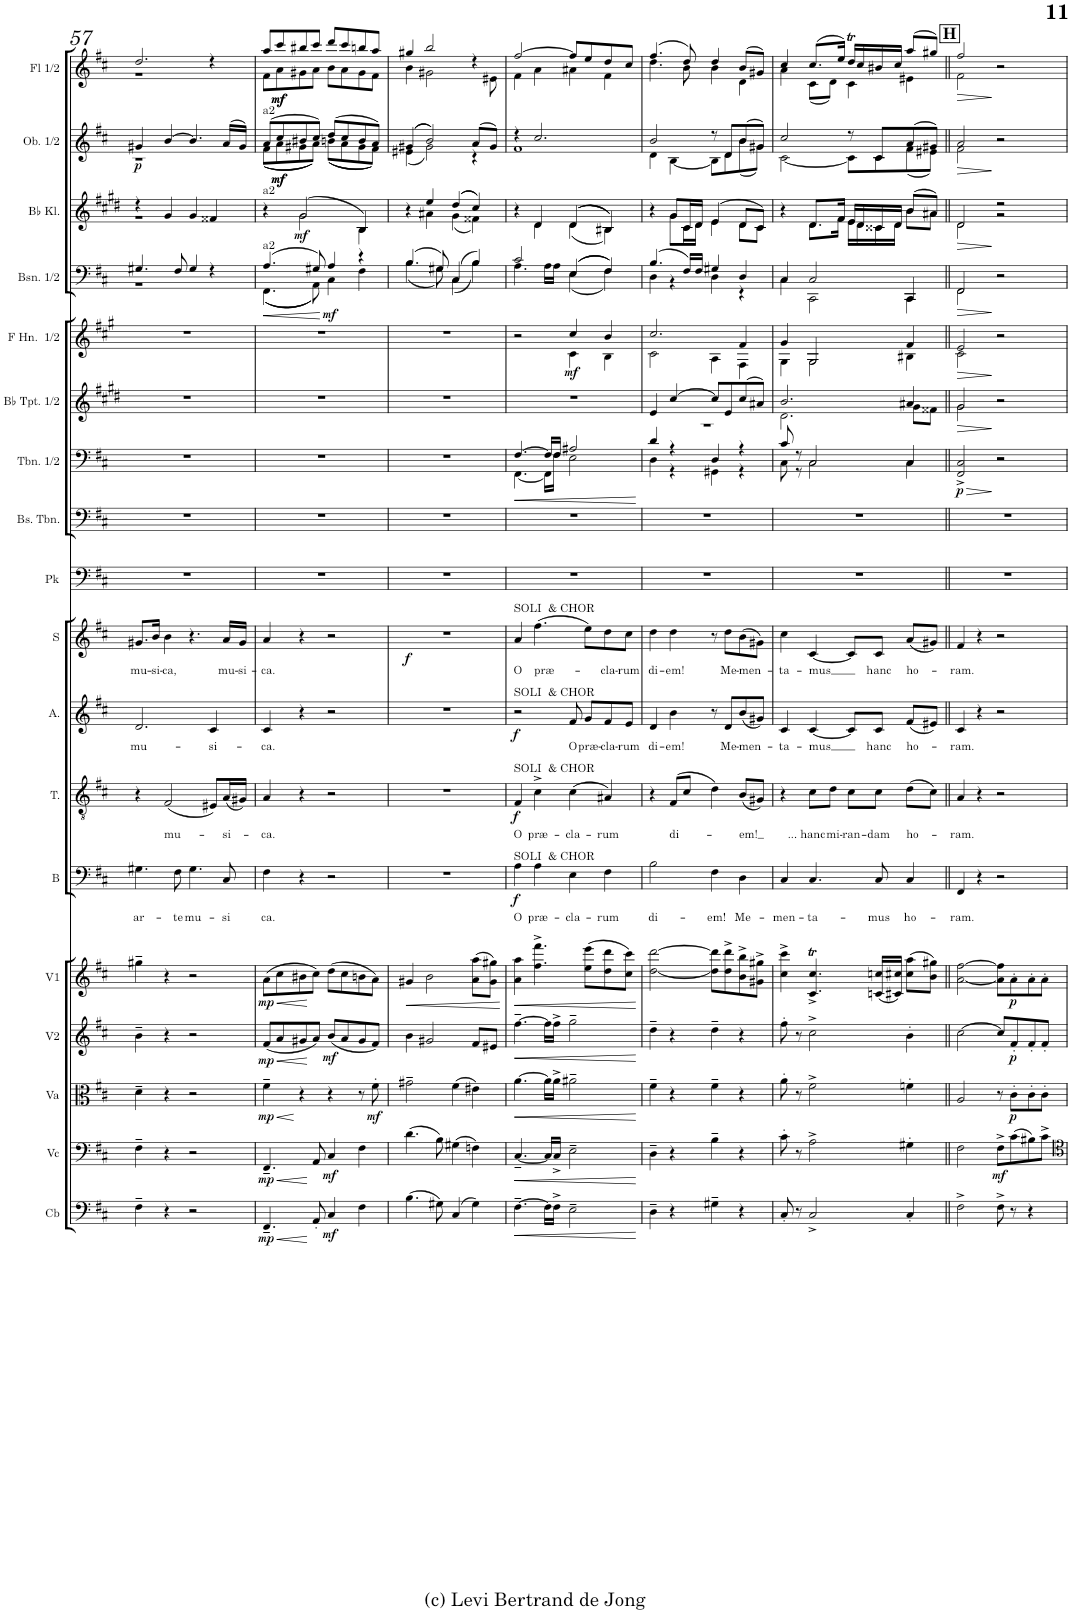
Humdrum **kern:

**kern	**dynam	**kern	**dynam	**kern	**dynam	**kern	**dynam	**kern	**dynam	**kern	**text	**dynam	**kern	**text	**dynam	**kern	**text	**dynam	**kern	**text	**dynam	**kern	**kern	**kern	**dynam	**kern	**dynam	**kern	**dynam	**kern	**dynam	**kern	**dynam	**kern	**dynam	**kern	**dynam
*part18	*part18	*part17	*part17	*part16	*part16	*part15	*part15	*part14	*part14	*part13	*part13	*part13	*part12	*part12	*part12	*part11	*part11	*part11	*part10	*part10	*part10	*part9	*part8	*part7	*part7	*part6	*part6	*part5	*part5	*part4	*part4	*part3	*part3	*part2	*part2	*part1	*part1
*staff18	*staff18	*staff17	*staff17	*staff16	*staff16	*staff15	*staff15	*staff14	*staff14	*staff13	*staff13	*staff13	*staff12	*staff12	*staff12	*staff11	*staff11	*staff11	*staff10	*staff10	*staff10	*staff9	*staff8	*staff7	*staff7	*staff6	*staff6	*staff5	*staff5	*staff4	*staff4	*staff3	*staff3	*staff2	*staff2	*staff1	*staff1
*I"Contrabasses	*	*I"Violoncellos	*	*I"Violas	*	*I"Violins 2	*	*I"Violins 1	*	*I"Bas	*	*	*I"Tenor	*	*	*I"Alt	*	*	*I"Sopraan	*	*	*I"Pauken	*I"Bas-trombone	*I"Trombone 1/2	*	*I"Trompet Bb 1/2	*	*I"F Horn 1/2	*	*I"Bassoon 1/2	*	*I"Klarinet in Bb	*	*I"Oboe 1/2	*	*I"Flute 1/2	*
*I'Cb	*	*I'Vc	*	*I'Va	*	*I'V2	*	*I'V1	*	*I'B	*	*	*I'T.	*	*	*I'A.	*	*	*I'S	*	*	*I'Pk	*I'Bs. Tbn.	*I'Tbn. 1/2	*	*	*	*I'F Hn.  1/2	*	*I'Bsn. 1/2	*	*	*	*I'Ob. 1/2	*	*I'Fl 1/2	*
!!LO:PB:g=z
*clefF4	*	*clefF4	*	*clefC3	*	*clefG2	*	*clefG2	*	*clefF4	*	*	*clefGv2	*	*	*clefG2	*	*	*clefG2	*	*	*clefF4	*clefF4	*clefF4	*	*clefG2	*	*clefG2	*	*clefF4	*	*clefG2	*	*clefG2	*	*clefG2	*
*Trd7c12	*	*	*	*	*	*	*	*	*	*	*	*	*	*	*	*	*	*	*	*	*	*	*	*	*	*Trd1c2	*	*Trd4c7	*	*	*	*Trd1c2	*	*	*	*	*
*k[f#c#]	*	*k[f#c#]	*	*k[f#c#]	*	*k[f#c#]	*	*k[f#c#]	*	*k[f#c#]	*	*	*k[f#c#]	*	*	*k[f#c#]	*	*	*k[f#c#]	*	*	*k[f#c#]	*k[f#c#]	*k[f#c#]	*	*k[f#c#g#d#]	*	*k[f#c#g#]	*	*k[f#c#]	*	*k[f#c#g#d#]	*	*k[f#c#]	*	*k[f#c#]	*
*M4/4	*	*M4/4	*	*M4/4	*	*M4/4	*	*M4/4	*	*M4/4	*	*	*M4/4	*	*	*M4/4	*	*	*M4/4	*	*	*M4/4	*M4/4	*M4/4	*	*M4/4	*	*M4/4	*	*M4/4	*	*M4/4	*	*M4/4	*	*M4/4	*
=57	=57	=57	=57	=57	=57	=57	=57	=57	=57	=57	=57	=57	=57	=57	=57	=57	=57	=57	=57	=57	=57	=57	=57	=57	=57	=57	=57	=57	=57	=57	=57	=57	=57	=57	=57	=57	=57
!	!	!	!	!	!	!	!	!	!	!	!LO:LY:b	!	!	!	!	!	!LO:LY:b	!	!	!LO:LY:b	!	!	!	!	!	!	!	!	!	!	!	!	!	!	!LO:DY:b	!	!
*	*	*	*	*	*	*	*	*	*	*	*	*	*	*	*	*	*	*	*	*	*	*	*	*	*	*	*	*	*	*^	*	*^	*	*^	*	*^	*
4F#~\	.	4F#~\	.	4d~\	.	4b~\	.	4gg#X~\	.	4.G#X\	ar-	.	4r	.	.	2.d/	mu-	.	8.g#X/L	mu-	.	1r	1r	1r	.	1r	.	1r	.	4.G#X/	1r	.	4r	1r	.	4g#X/	1r	p	2.dd/	1r	.
!	!	!	!	!	!	!	!	!	!	!	!	!	!	!	!	!	!	!	!	!LO:LY:b	!	!	!	!	!	!	!	!	!	!	!	!	!	!	!	!	!	!	!	!	!
.	.	.	.	.	.	.	.	.	.	.	.	.	.	.	.	.	.	.	16b/Jk	-si-	.	.	.	.	.	.	.	.	.	.	.	.	.	.	.	.	.	.	.	.	.
!	!	!	!	!	!	!	!	!	!	!	!	!	!	!LO:LY:b	!	!	!	!	!	!LO:LY:b	!	!	!	!	!	!	!	!	!	!	!	!	!	!	!	!	!	!	!	!	!
4r	.	4r	.	4r	.	4r	.	4r	.	.	.	.	(<2F#/	mu-	.	.	.	.	4b\	-ca,	.	.	.	.	.	.	.	.	.	.	.	.	4g#/	.	.	[4b/	.	.	.	.	.
!	!	!	!	!	!	!	!	!	!	!	!LO:LY:b	!	!	!	!	!	!	!	!	!	!	!	!	!	!	!	!	!	!	!	!	!	!	!	!	!	!	!	!	!	!
.	.	.	.	.	.	.	.	.	.	8F#\	-te	.	.	.	.	.	.	.	.	.	.	.	.	.	.	.	.	.	.	8F#/	.	.	.	.	.	.	.	.	.	.	.
!	!	!	!	!	!	!	!	!	!	!	!LO:LY:b	!	!	!	!	!	!	!	!	!	!	!	!	!	!	!	!	!	!	!	!	!	!	!	!	!	!	!	!	!	!
2r	.	2r	.	2r	.	2r	.	2r	.	4.G#\	mu-	.	.	.	.	.	.	.	4.r	.	.	.	.	.	.	.	.	.	.	4G#/	.	.	4g#/	.	.	4.b/]	.	.	.	.	.
!	!	!	!	!	!	!	!	!	!	!	!	!	!	!	!	!	!LO:LY:b	!	!	!	!	!	!	!	!	!	!	!	!	!	!	!	!	!	!	!	!	!	!	!	!
.	.	.	.	.	.	.	.	.	.	.	.	.	8E#X/L)	.	.	4c#/	-si-	.	.	.	.	.	.	.	.	.	.	.	.	4r	.	.	4f##X/	.	.	.	.	.	4r	.	.
!	!	!	!	!	!	!	!	!	!	!	!LO:LY:b	!	!	!LO:LY:b	!	!	!	!	!	!LO:LY:b	!	!	!	!	!	!	!	!	!	!	!	!	!	!	!	!	!	!	!	!	!
.	.	.	.	.	.	.	.	.	.	8C#/	-si	.	(<16A/L	-si-	.	.	.	.	16a/LL	mu-	.	.	.	.	.	.	.	.	.	.	.	.	.	.	.	(>16a/LL	.	.	.	.	.
!	!	!	!	!	!	!	!	!	!	!	!	!	!	!	!	!	!	!	!	!LO:LY:b	!	!	!	!	!	!	!	!	!	!	!	!	!	!	!	!	!	!	!	!	!
.	.	.	.	.	.	.	.	.	.	.	.	.	16G#X/JJ)	.	.	.	.	.	16g#/JJ	-si-	.	.	.	.	.	.	.	.	.	.	.	.	.	.	.	16g#/JJ)	.	.	.	.	.
=58	=58	=58	=58	=58	=58	=58	=58	=58	=58	=58	=58	=58	=58	=58	=58	=58	=58	=58	=58	=58	=58	=58	=58	=58	=58	=58	=58	=58	=58	=58	=58	=58	=58	=58	=58	=58	=58	=58	=58	=58	=58
!	!	!	!	!	!	!	!	!	!	!	!	!	!	!	!	!	!	!	!	!	!	!	!	!	!	!	!	!	!	!	!	!	!	!	!	!LO:TX:a:t=a2	!	!	!	!	!
!	!	!	!	!	!	!	!	!	!	!	!	!	!	!	!	!	!	!	!	!	!	!	!	!	!	!	!	!	!	!	!	!	!LO:TX:a:t=a2	!	!	!	!	!	!	!	!
!	!	!	!	!	!	!	!	!	!	!	!	!	!	!	!	!	!	!	!	!	!	!	!	!	!	!	!	!	!	!LO:TX:a:t=a2	!	!	!	!	!	!	!	!	!	!	!
!	!LO:HP:b	!	!LO:HP:b	!	!LO:HP:b	!	!LO:HP:b	!	!LO:HP:b	!	!LO:LY:b	!	!	!LO:LY:b	!	!	!LO:LY:b	!	!	!LO:LY:b	!	!	!	!	!	!	!	!	!	!	!	!LO:HP:b	!	!	!	!	!	!	!	!	!
!	!LO:DY:n=1:b	!	!LO:DY:n=1:b	!	!LO:DY:n=1:b	!	!LO:DY:n=1:b	!	!LO:DY:n=1:b	!	!	!	!	!	!	!	!	!	!	!	!	!	!	!	!	!	!	!	!	!	!	!	!	!	!	!	!	!	!	!	!
4.FF#~/	< mp	4.FF#~/	< mp	4f#~\	< mp	(<8f#/L	< mp	(>8a\L	< mp	4F#\	ca.	.	4A/	-ca.	.	4c#/	-ca.	.	4a/	-ca.	.	1r	1r	1r	.	1r	.	1r	.	(>4.A/	(<(<4.FF#\	<	4r	4ryy	.	(>8a/L	(<(<8f#\L	.	8aa/L	8f#\L	.
!	!	!	!	!	!	!	!	!	!	!	!	!	!	!	!	!	!	!	!	!	!	!	!	!	!	!	!	!	!	!	!	!	!	!	!	!	!	!LO:DY:b	!	!	!
!	!	!	!	!	!	!	!	!	!	!	!	!	!	!	!	!	!	!	!	!	!	!	!	!	!	!	!	!	!	!	!	!	!	!	!	!	!	!LO:DY:n=1:b	!	!	!LO:DY:b
!	!	!	!	!	!	!	!	!	!	!	!	!	!	!	!	!	!	!	!	!	!	!	!	!	!	!	!	!	!	!	!	!	!	!	!	!	!	!	!	!	!LO:DY:n=1:b
.	.	.	.	.	.	8a/	.	8cc#\	.	.	.	.	.	.	.	.	.	.	.	.	.	.	.	.	.	.	.	.	.	.	.	.	.	.	.	8cc#/	8a\	mf mf	8ccc#/	8a\	mf mf
!	!	!	!	!	!	!	!	!	!	!	!	!	!	!	!	!	!	!	!	!	!	!	!	!	!	!	!	!	!	!	!	!	!	!	!LO:DY:b	!	!	!	!	!	!
.	.	.	.	4r	[	8g#X/	.	8b#X\	.	4r	.	.	4r	.	.	4r	.	.	4r	.	.	.	.	.	.	.	.	.	.	.	.	.	(>2g#/	2g#\	mf	8b#X/	8g#X\	.	8bb#X/	8g#X\	.
8AA'/	[	8AA/	[	.	.	8a/J)	[	8cc#\J)	[	.	.	.	.	.	.	.	.	.	.	.	.	.	.	.	.	.	.	.	.	8G#X/)	8AA\))	.	.	.	.	8cc#/J)	8a\J))	.	8ccc#/J	8a\J	.
!	!LO:DY:n=2:b	!	!LO:DY:n=2:b	!	!	!	!LO:DY:n=2:b	!	!	!	!	!	!	!	!	!	!	!	!	!	!	!	!	!	!	!	!	!	!	!	!	!LO:DY:n=1:b	!	!	!	!	!	!	!	!	!
4C#/	mf	4C#/	mf	4r	.	(<8b/L	mf	(>8dd\L	.	2r	.	.	2r	.	.	2r	.	.	2r	.	.	.	.	.	.	.	.	.	.	4A/	4C#\	[ mf	.	.	.	(>8dd/L	(<(<8bn\L	.	8ddd/L	8b\L	.
.	.	.	.	.	.	8a/	.	8cc#\	.	.	.	.	.	.	.	.	.	.	.	.	.	.	.	.	.	.	.	.	.	.	.	.	.	.	.	8cc#/	8a\	.	8ccc#/	8a\	.
4F#\	.	4F#\	.	8r	.	8g#/	.	8bn\	.	.	.	.	.	.	.	.	.	.	.	.	.	.	.	.	.	.	.	.	.	4r	4F#\	.	4B/)	4B\	.	8b/	8g#\	.	8bbn/	8g#\	.
!	!	!	!	!	!LO:DY:n=2:b	!	!	!	!	!	!	!	!	!	!	!	!	!	!	!	!	!	!	!	!	!	!	!	!	!	!	!	!	!	!	!	!	!	!	!	!
.	.	.	.	8f#'\	mf	8f#/J)	.	8a\J)	.	.	.	.	.	.	.	.	.	.	.	.	.	.	.	.	.	.	.	.	.	.	.	.	.	.	.	8a/J)	8f#\J))	.	8aa/J	8f#\J	.
=59	=59	=59	=59	=59	=59	=59	=59	=59	=59	=59	=59	=59	=59	=59	=59	=59	=59	=59	=59	=59	=59	=59	=59	=59	=59	=59	=59	=59	=59	=59	=59	=59	=59	=59	=59	=59	=59	=59	=59	=59	=59
!	!	!	!	!	!	!	!	!	!LO:HP:b	!	!	!	!	!	!	!	!	!	!	!	!LO:DY:b	!	!	!	!	!	!	!	!	!	!	!	!	!	!	!	!	!	!	!	!
(>4.B\	.	(>4.d\	.	2g#X~\	.	4b\	.	4g#X/	<	1r	.	.	1r	.	.	1r	.	.	1r	.	f	1r	1r	1r	.	1r	.	1r	.	(>4.B/	(<4.B\	.	4r	4ryy	.	(>(>4g#X/	(<4e#X\	.	4gg#X/	4b\	.
.	.	.	.	.	.	2g#X/	.	2b\	.	.	.	.	.	.	.	.	.	.	.	.	.	.	.	.	.	.	.	.	.	.	.	.	4ee/	4a#X\	.	2b/))	2g#\)	.	2bb/	2g#X\	.
8G#X\)	.	8B\)	.	.	.	.	.	.	.	.	.	.	.	.	.	.	.	.	.	.	.	.	.	.	.	.	.	.	.	8G#X/)	8G#\)	.	.	.	.	.	.	.	.	.	.
(>4C#/	.	(>4G#X\	.	(>4f#\	.	.	.	.	.	.	.	.	.	.	.	.	.	.	.	.	.	.	.	.	.	.	.	.	.	(>4C#/	(<4C#\	.	(>(>4dd#/	(<4g#\	.	.	.	.	.	.	.
4G#\)	.	4Fn\)	.	4e#X\)	.	8f#/L	.	(>8a\ 8aa\L	.	.	.	.	.	.	.	.	.	.	.	.	.	.	.	.	.	.	.	.	.	4B/)	4B\)	.	4cc#/))	4f##X\)	.	(>8a/L	4r	.	4r	8ryy	.
.	.	.	.	.	.	8e#X/J	.	8g#\ 8gg#X\J)	.	.	.	.	.	.	.	.	.	.	.	.	.	.	.	.	.	.	.	.	.	.	.	.	.	.	.	8g#/J)	.	.	.	8e#X\	.
*	*	*	*	*	*	*	*	*	*	*	*	*	*	*	*	*	*	*	*	*	*	*	*	*	*	*	*	*	*	*v	*v	*	*	*	*	*v	*v	*	*v	*v	*
*	*	*	*	*	*	*	*	*	*	*	*	*	*	*	*	*	*	*	*	*	*	*	*	*	*	*	*	*	*	*	*	*v	*v	*	*	*	*	*
.	.	.	.	.	.	.	.	.	[	.	.	.	.	.	.	.	.	.	.	.	.	.	.	.	.	.	.	.	.	.	.	.	.	.	.	.	.
=60	=60	=60	=60	=60	=60	=60	=60	=60	=60	=60	=60	=60	=60	=60	=60	=60	=60	=60	=60	=60	=60	=60	=60	=60	=60	=60	=60	=60	=60	=60	=60	=60	=60	=60	=60	=60	=60
!	!	!	!	!	!	!	!	!	!	!	!	!	!	!	!	!	!	!	!LO:TX:a:t=SOLI  & CHOR	!	!	!	!	!	!	!	!	!	!	!	!	!	!	!	!	!	!
!	!	!	!	!	!	!	!	!	!	!	!	!	!	!	!	!LO:TX:a:t=SOLI  & CHOR	!	!	!	!	!	!	!	!	!	!	!	!	!	!	!	!	!	!	!	!	!
!	!	!	!	!	!	!	!	!	!	!	!	!	!LO:TX:a:t=SOLI  & CHOR	!	!	!	!	!	!	!	!	!	!	!	!	!	!	!	!	!	!	!	!	!	!	!	!
!	!	!	!	!	!	!	!	!	!	!LO:TX:a:t=SOLI  & CHOR	!	!	!	!	!	!	!	!	!	!	!	!	!	!	!	!	!	!	!	!	!	!	!	!	!	!	!
!	!LO:HP:b	!	!LO:HP:b	!	!LO:HP:b	!	!LO:HP:b	!	!LO:HP:b	!	!LO:LY:b	!LO:DY:b	!	!LO:LY:b	!LO:DY:b	!	!	!LO:DY:b	!	!LO:LY:b	!	!	!	!	!LO:HP:b	!	!	!	!	!	!	!	!	!	!	!	!
*	*	*	*	*	*	*	*	*	*	*	*	*	*	*	*	*	*	*	*	*	*	*	*	*^	*	*	*	*^	*	*^	*	*^	*	*^	*	*^	*
[4.F#~\	<	[4.C#~/	<	[4.a\	<	[4.ff#~\	<	4a\ 4aa\	<	4A\	O	f	4F#/	O	f	2r	.	f	4a/	O	.	1r	1r	[4.F#/	[4.FF#\	<	1r	.	2r	2ryy	.	2c#/	4.A\	.	4r	4ryy	.	4r	1f#	.	[2ff#/	4f#\	.
!	!	!	!	!	!	!	!	!	!	!	!LO:LY:b	!	!	!LO:LY:b	!	!	!	!	!	!LO:LY:b	!	!	!	!	!	!	!	!	!	!	!	!	!	!	!	!	!	!	!	!	!	!	!
.	.	.	.	.	.	.	.	4.ff#\^ 4.fff#\^	.	4A\	præ-	.	4c#^\	præ-	.	.	.	.	(>4.ff#\	præ-	.	.	.	.	.	.	.	.	.	.	.	.	.	.	4d#/	4d#\	.	2.cc#/	.	.	.	4a\	.
16F#\LL]	.	16C#/LL]	.	16a\LL]	.	16ff#\LL]	.	.	.	.	.	.	.	.	.	.	.	.	.	.	.	.	.	16F#/LL]	16FF#\LL]	.	.	.	.	.	.	.	16A\LL	.	.	.	.	.	.	.	.	.	.
16F#^\JJ	.	16C#^/JJ	.	16a^\JJ	.	16ff#^\JJ	.	.	.	.	.	.	.	.	.	.	.	.	.	.	.	.	.	16F#/JJ	16F#\JJ	.	.	.	.	.	.	.	16A\JJ	.	.	.	.	.	.	.	.	.	.
!	!	!	!	!	!	!	!	!	!	!	!LO:LY:b	!	!	!LO:LY:b	!	!	!LO:LY:b	!	!	!	!	!	!	!	!	!	!	!	!	!	!LO:DY:b	!	!	!	!	!	!	!	!	!	!	!	!
2E~\	.	2E~\	.	2a#X~\	.	2gg~\	.	.	.	4E\	-cla-	.	(>4c#\	-cla-	.	8f#/	O	.	.	.	.	.	.	2A#X/	2E\	.	.	.	4cc#/	4c#\	mf	(>(>4E/	(<4E\	.	(>(>4d#/	(<4d#\	.	.	.	.	8ff#/L]	4a#X\	.
!	!	!	!	!	!	!	!	!	!	!	!	!	!	!	!	!	!LO:LY:b	!	!	!	!	!	!	!	!	!	!	!	!	!	!	!	!	!	!	!	!	!	!	!	!	!	!
.	.	.	.	.	.	.	.	(>8ee\ 8eee\L	.	.	.	.	.	.	.	8g/L	præ-	.	8ee\L)	.	.	.	.	.	.	.	.	.	.	.	.	.	.	.	.	.	.	.	.	.	8ee/	.	.
!	!	!	!	!	!	!	!	!	!	!	!LO:LY:b	!	!	!LO:LY:b	!	!	!LO:LY:b	!	!	!LO:LY:b	!	!	!	!	!	!	!	!	!	!	!	!	!	!	!	!	!	!	!	!	!	!	!
.	.	.	.	.	.	.	.	8dd\ 8ddd\	.	4F#\	-rum	.	4A#X/)	-rum	.	8f#/	-cla-	.	8dd\	-cla-	.	.	.	.	.	.	.	.	4b/	4B\	.	4F#/))	4F#\)	.	4B#X/))	4B#\)	.	.	.	.	8dd/	4f#\	.
!	!	!	!	!	!	!	!	!	!	!	!	!	!	!	!	!	!LO:LY:b	!	!	!LO:LY:b	!	!	!	!	!	!	!	!	!	!	!	!	!	!	!	!	!	!	!	!	!	!	!
.	.	.	.	.	.	.	.	8cc#\ 8ccc#\J)	.	.	.	.	.	.	.	8e/J	-rum	.	8cc#\J	-rum	.	.	.	.	.	.	.	.	.	.	.	.	.	.	.	.	.	.	.	.	8cc#/J	.	.
*	*	*	*	*	*	*	*	*	*	*	*	*	*	*	*	*	*	*	*	*	*	*	*	*	*	*	*	*	*v	*v	*	*	*	*	*v	*v	*	*v	*v	*	*v	*v	*
*	*	*	*	*	*	*	*	*	*	*	*	*	*	*	*	*	*	*	*	*	*	*	*	*v	*v	*	*	*	*	*	*v	*v	*	*	*	*	*	*	*
.	[	.	[	.	[	.	[	.	[	.	.	.	.	.	.	.	.	.	.	.	.	.	.	.	[	.	.	.	.	.	.	.	.	.	.	.	.
=61	=61	=61	=61	=61	=61	=61	=61	=61	=61	=61	=61	=61	=61	=61	=61	=61	=61	=61	=61	=61	=61	=61	=61	=61	=61	=61	=61	=61	=61	=61	=61	=61	=61	=61	=61	=61	=61
!	!	!	!	!	!	!	!	!	!	!	!LO:LY:b	!	!	!	!	!	!LO:LY:b	!	!	!LO:LY:b	!	!	!	!	!	!	!	!	!	!	!	!	!	!	!	!	!
*	*	*	*	*	*	*	*	*	*	*	*	*	*	*	*	*	*	*	*	*	*	*	*	*^	*	*^	*	*^	*	*^	*	*^	*	*^	*	*^	*
4D~\	.	4D~\	.	4f#~\	.	4dd~\	.	[2dd\ [2ddd\	.	2B\	di-	.	4r	.	.	4d/	di-	.	4dd\	di-	.	1r	1r	4d/	4D\	.	4e/	1r	.	2.cc#/	2c#\	.	(>4.B/	4D\	.	4r	4ryy	.	2b/	4d\	.	(>4.ff#/	4.dd\	.
!	!	!	!	!	!	!	!	!	!	!	!	!	!	!LO:LY:b	!	!	!LO:LY:b	!	!	!LO:LY:b	!	!	!	!	!	!	!	!	!	!	!	!	!	!	!	!	!	!	!	!	!	!	!	!
4r	.	4r	.	4r	.	4r	.	.	.	.	.	.	(>8F#/L	di-	.	4b\	-em!	.	4dd\	-em!	.	.	.	4r	4r	.	[4cc#/	.	.	.	.	.	.	4r	.	8g#/L	8g#\L	.	.	[4B\	.	.	.	.
.	.	.	.	.	.	.	.	.	.	.	.	.	8c#/J	.	.	.	.	.	.	.	.	.	.	.	.	.	.	.	.	.	.	.	16F#/LL)	.	.	16c#/L	16c#\L	.	.	.	.	8dd/)	8b\	.
.	.	.	.	.	.	.	.	.	.	.	.	.	.	.	.	.	.	.	.	.	.	.	.	.	.	.	.	.	.	.	.	.	16F#/JJ	.	.	16d#/JJ	16d#\JJ	.	.	.	.	.	.	.
!	!	!	!	!	!	!	!	!	!	!	!LO:LY:b	!	!	!	!	!	!	!	!	!	!	!	!	!	!	!	!	!	!	!	!	!	!	!	!	!	!	!	!	!	!	!	!	!
4G#X~\	.	4B~\	.	4f#~\	.	4dd~\	.	8dd\] 8ddd\]L	.	4F#\	-em!	.	4d\)	.	.	8r	.	.	8r	.	.	.	.	4D/	4GG#X\	.	8cc#/L]	.	.	.	4A\	.	4G#X/	4D\	.	(>4e/	4e\	.	8r	8B\L]	.	4dd/	4b\	.
!	!	!	!	!	!	!	!	!	!	!	!	!	!	!	!	!	!LO:LY:b	!	!	!LO:LY:b	!	!	!	!	!	!	!	!	!	!	!	!	!	!	!	!	!	!	!	!	!	!	!	!
.	.	.	.	.	.	.	.	8dd\^ 8ddd\^	.	.	.	.	.	.	.	8d/L	Me-	.	8dd\L	Me-	.	.	.	.	.	.	8e/	.	.	.	.	.	.	.	.	.	.	.	8d/L	8d\	.	.	.	.
!	!	!	!	!	!	!	!	!	!	!	!LO:LY:b	!	!	!LO:LY:b	!	!	!LO:LY:b	!	!	!LO:LY:b	!	!	!	!	!	!	!	!	!	!	!	!	!	!	!	!	!	!	!	!	!	!	!	!
4r	.	4r	.	4r	.	4r	.	8b\^ 8bb\^	.	4D\	Me-	.	(<8B/L	-em!	.	(<8b/	-men-	.	(>8b\	-men-	.	.	.	4r	4r	.	(>8cc#/	.	.	4f#/	4F#\	.	4D/	4r	.	8d#/L	8d#\L	.	(>8b/	(<8b\	.	(>8b/L	4d\	.
.	.	.	.	.	.	.	.	8g#X\^ 8gg#X\^J	.	.	.	.	8G#X/J)	.	.	8g#X/J)	.	.	8g#X\J)	.	.	.	.	.	.	.	8a#X/J)	.	.	.	.	.	.	.	.	8c#/J)	8c#\J	.	8g#X/J)	8g#\J)	.	8g#X/J)	.	.
=62	=62	=62	=62	=62	=62	=62	=62	=62	=62	=62	=62	=62	=62	=62	=62	=62	=62	=62	=62	=62	=62	=62	=62	=62	=62	=62	=62	=62	=62	=62	=62	=62	=62	=62	=62	=62	=62	=62	=62	=62	=62	=62	=62	=62
!	!	!	!	!	!	!	!	!	!	!	!LO:LY:b	!	!	!	!	!	!LO:LY:b	!	!	!LO:LY:b	!	!	!	!	!	!	!	!	!	!	!	!	!	!	!	!	!	!	!	!	!	!	!	!
8C#'/	.	8c#'\	.	8a'\	.	8ff#'\	.	4cc#\^ 4ccc#\^	.	4C#/	-men-	.	4r	.	.	4c#/	ta-	.	4cc#\	ta-	.	1r	1r	8c#/	8C#\	.	2.b/	2.d#\	.	4g#/	4G#\	.	4C#/	4C#\	.	4r	4ryy	.	2cc#/	[2c#\	.	4cc#/	4a\	.
8r	.	8r	.	8r	.	8r	.	.	.	.	.	.	.	.	.	.	.	.	.	.	.	.	.	8r	8r	.	.	.	.	.	.	.	.	.	.	.	.	.	.	.	.	.	.	.
!	!	!	!	!	!	!	!	!	!	!	!LO:LY:b	!	!	!LO:LY:b	!	!	!LO:LY:b	!	!	!LO:LY:b	!	!	!	!	!	!	!	!	!	!	!	!	!	!	!	!	!	!	!	!	!	!	!	!
2C#^/	.	2A^\	.	2f#^\	.	2cc#^\	.	4.c#/T^ 4.cc#/T^	.	4.C#/	-ta-	.	8c#\L	... hanc	.	[4c#/	-mus	.	[4c#/	-mus	.	.	.	2C#/	2C#\	.	.	.	.	2G#/	2G#\	.	2C#/	2CC#\	.	8.d#/L	8.d#\L	.	.	.	.	(>8.cc#/L	(<8c#\L	.
!	!	!	!	!	!	!	!	!	!	!	!	!	!	!LO:LY:b	!	!	!	!	!	!	!	!	!	!	!	!	!	!	!	!	!	!	!	!	!	!	!	!	!	!	!	!	!	!
.	.	.	.	.	.	.	.	.	.	.	.	.	8d\J	mi-	.	.	.	.	.	.	.	.	.	.	.	.	.	.	.	.	.	.	.	.	.	.	.	.	.	.	.	.	8d\J)	.
.	.	.	.	.	.	.	.	.	.	.	.	.	.	.	.	.	.	.	.	.	.	.	.	.	.	.	.	.	.	.	.	.	.	.	.	16f#/Jk	16f#\Jk	.	.	.	.	16ee/Jk)	.	.
!	!	!	!	!	!	!	!	!	!	!	!	!	!	!LO:LY:b	!	!	!	!	!	!	!	!	!	!	!	!	!	!	!	!	!	!	!	!	!	!	!	!	!	!	!	!	!	!
.	.	.	.	.	.	.	.	.	.	.	.	.	8c#\L	-ran-	.	8c#/L]	.	.	8c#/L]	.	.	.	.	.	.	.	.	.	.	.	.	.	.	.	.	16e/LL	16e\LL	.	8r	8c#\L]	.	16ddT/LL	4c#\	.
.	.	.	.	.	.	.	.	.	.	.	.	.	.	.	.	.	.	.	.	.	.	.	.	.	.	.	.	.	.	.	.	.	.	.	.	16d#/	16d#\	.	.	.	.	16cc#/	.	.
!	!	!	!	!	!	!	!	!	!	!	!LO:LY:b	!	!	!LO:LY:b	!	!	!LO:LY:b	!	!	!LO:LY:b	!	!	!	!	!	!	!	!	!	!	!	!	!	!	!	!	!	!	!	!	!	!	!	!
.	.	.	.	.	.	.	.	(<16cn/ 16ccn/LL	.	8C#/	-mus	.	8c#\J	-dam	.	8c#/J	hanc	.	8c#/J	hanc	.	.	.	.	.	.	.	.	.	.	.	.	.	.	.	16c##X/	16c##\	.	8c#/L	8c#\	.	16b#X/	.	.
.	.	.	.	.	.	.	.	16c#X/ 16cc#X/JJ)	.	.	.	.	.	.	.	.	.	.	.	.	.	.	.	.	.	.	.	.	.	.	.	.	.	.	.	16d#/JJ	16d#\JJ	.	.	.	.	16cc#/JJ	.	.
!	!	!	!	!	!	!	!	!	!	!	!LO:LY:b	!	!	!LO:LY:b	!	!	!LO:LY:b	!	!	!LO:LY:b	!	!	!	!	!	!	!	!	!	!	!	!	!	!	!	!	!	!	!	!	!	!	!	!
4C#'/	.	4G#X'\	.	4fn'\	.	4b'\	.	(>8cc#\ 8aa\L	.	4C#/	ho-	.	(>8d\L	ho-	.	(<8f#/L	ho-	.	(<8a/L	ho-	.	.	.	4C#/	4C#\	.	4a#X/	8g#\L	.	4f#/	4B#X\	.	4CC#/	4CC#\	.	(>8b/L	8b\L	.	(>8a/	(<8f#\	.	(>8aa/L	4e#X\	.
.	.	.	.	.	.	.	.	8b\ 8gg#X\J)	.	.	.	.	8c#\J)	.	.	8e#X/J)	.	.	8g#X/J)	.	.	.	.	.	.	.	.	8f##X\J	.	.	.	.	.	.	.	8a#X/J)	8a#\J	.	8g#X/J)	8e#X\J)	.	8gg#X/J)	.	.
*	*	*	*	*	*	*	*	*	*	*	*	*	*	*	*	*	*	*	*	*	*	*	*	*v	*v	*	*	*	*	*	*	*	*	*	*	*	*	*	*	*	*	*	*	*
!!LO:REH:place=s1:a:B:cj:fs=14:t=H	!!
=63||	=63||	=63||	=63||	=63||	=63||	=63||	=63||	=63||	=63||	=63||	=63||	=63||	=63||	=63||	=63||	=63||	=63||	=63||	=63||	=63||	=63||	=63||	=63||	=63||	=63||	=63||	=63||	=63||	=63||	=63||	=63||	=63||	=63||	=63||	=63||	=63||	=63||	=63||	=63||	=63||	=63||	=63||	=63||
!	!	!	!	!	!	!	!	!	!	!	!LO:LY:b	!	!	!LO:LY:b	!	!	!LO:LY:b	!	!	!LO:LY:b	!	!	!	!	!LO:HP:b	!	!	!LO:HP:b	!	!	!LO:HP:b	!	!	!LO:HP:b	!	!	!LO:HP:b	!	!	!LO:HP:b	!	!	!LO:HP:b
!	!	!	!	!	!	!	!	!	!	!	!	!	!	!	!	!	!	!	!	!	!	!	!	!	!LO:DY:n=1:b	!	!	!	!	!	!	!	!	!	!	!	!	!	!	!	!	!	!
2F#^\	.	2F#\	.	2A/	.	[2cc#\	.	[2a\ [2ff#\	.	4FF#/	-ram.	.	4A/	-ram.	.	4c#/	-ram.	.	4f#/	-ram.	.	1r	1r	2FF#/^ 2C#/^	> p	2g#/	2g#\	>	2e/	2c#\	>	2FF#/	2FF#\	>	2d#/	2d#\	>	2a/	2f#\	>	2ff#/	2f#\	>
.	.	.	.	.	.	.	.	.	.	4r	.	.	4r	.	.	4r	.	.	4r	.	.	.	.	.	.	.	.	.	.	.	.	.	.	.	.	.	.	.	.	.	.	.	.
!	!	!	!LO:DY:b	!	!	!	!	!	!	!	!	!	!	!	!	!	!	!	!	!	!	!	!	!	!	!	!	!	!	!	!	!	!	!	!	!	!	!	!	!	!	!	!
8F#^\	.	8F#^\L	mf	8r	.	8cc#/L]	.	8a\] 8ff#\]L	.	2r	.	.	2r	.	.	2r	.	.	2r	.	.	.	.	2r	]	2r	2ryy	]	2r	2ryy	]	2r	2ryy	]	2r	2r	]	2r	2ryy	]	2r	2ryy	]
!	!	!	!	!	!LO:DY:b	!	!LO:DY:b	!	!LO:DY:b	!	!	!	!	!	!	!	!	!	!	!	!	!	!	!	!	!	!	!	!	!	!	!	!	!	!	!	!	!	!	!	!	!	!
8r	.	(>8c#\	.	8c#'\L	p	8f#'/	p	8a'\	p	.	.	.	.	.	.	.	.	.	.	.	.	.	.	.	.	.	.	.	.	.	.	.	.	.	.	.	.	.	.	.	.	.	.
4r	.	8B#X\)	.	8c#'\	.	8f#'/	.	8a'\	.	.	.	.	.	.	.	.	.	.	.	.	.	.	.	.	.	.	.	.	.	.	.	.	.	.	.	.	.	.	.	.	.	.	.
.	.	8c#^\J	.	8c#'\J	.	8f#'/J	.	8a'\J	.	.	.	.	.	.	.	.	.	.	.	.	.	.	.	.	.	.	.	.	.	.	.	.	.	.	.	.	.	.	.	.	.	.	.
*	*	*	*	*	*	*	*	*	*	*	*	*	*	*	*	*	*	*	*	*	*	*	*	*	*	*v	*v	*	*	*	*	*v	*v	*	*v	*v	*	*v	*v	*	*v	*v	*
*	*	*	*	*	*	*	*	*	*	*	*	*	*	*	*	*	*	*	*	*	*	*	*	*	*	*	*	*v	*v	*	*	*	*	*	*	*	*	*
=	=	=	=	=	=	=	=	=	=	=	=	=	=	=	=	=	=	=	=	=	=	=	=	=	=	=	=	=	=	=	=	=	=	=	=	=	=
*-	*-	*-	*-	*-	*-	*-	*-	*-	*-	*-	*-	*-	*-	*-	*-	*-	*-	*-	*-	*-	*-	*-	*-	*-	*-	*-	*-	*-	*-	*-	*-	*-	*-	*-	*-	*-	*-
